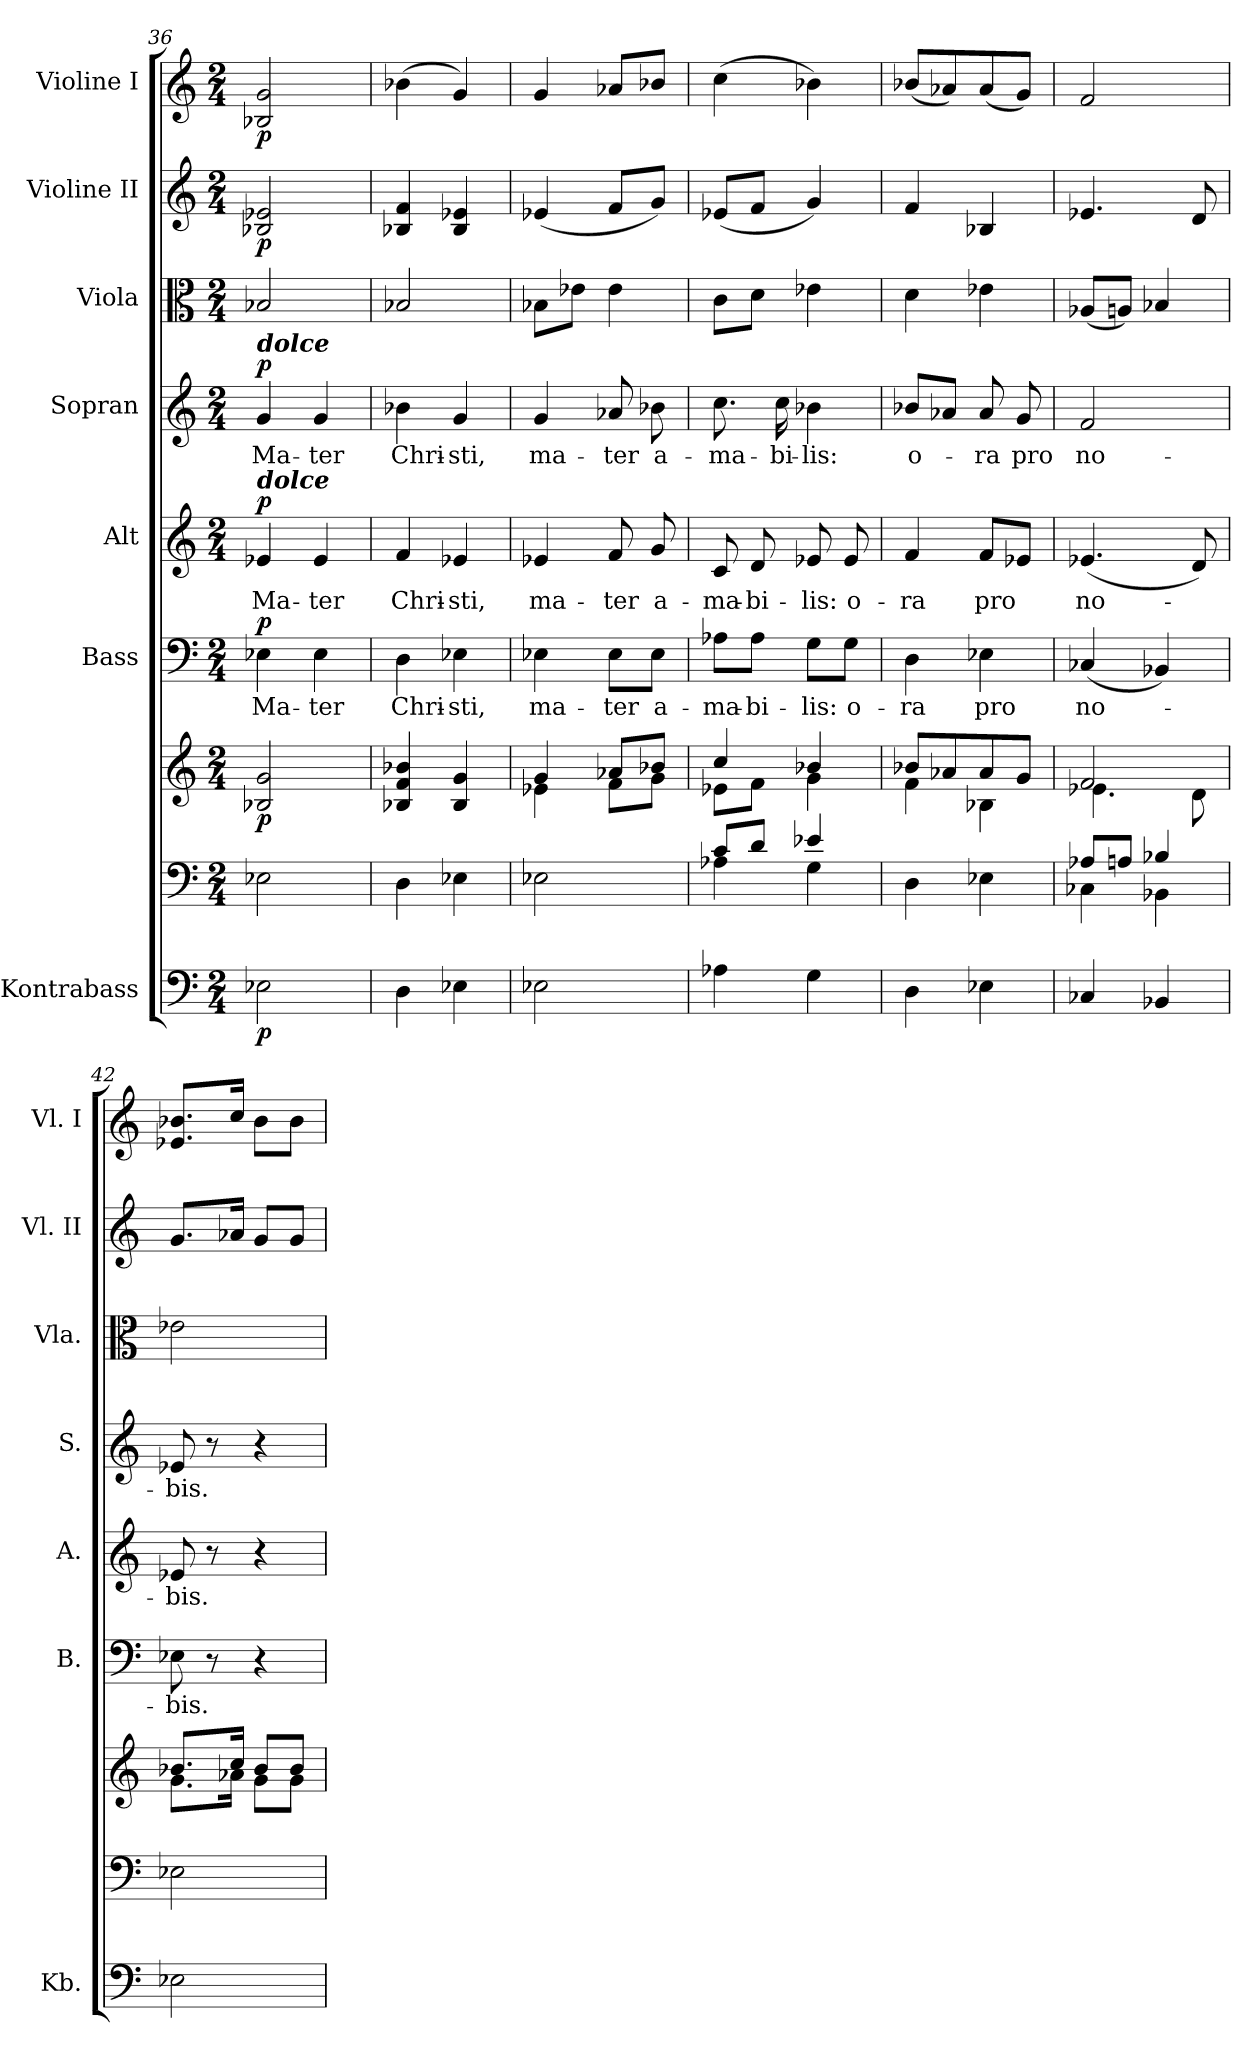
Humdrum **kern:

**kern	**dynam	**kern	**kern	**dynam	**kern	**text	**dynam	**kern	**text	**dynam	**kern	**text	**dynam	**kern	**kern	**dynam	**kern	**dynam
*part8	*part8	*part7	*part7	*part7	*part6	*part6	*part6	*part5	*part5	*part5	*part4	*part4	*part4	*part3	*part2	*part2	*part1	*part1
*staff9	*staff9	*staff8	*staff7	*staff7/8	*staff6	*staff6	*staff6	*staff5	*staff5	*staff5	*staff4	*staff4	*staff4	*staff3	*staff2	*staff2	*staff1	*staff1
*I"Kontrabass	*	*	*	*	*I"Bass	*	*	*I"Alt	*	*	*I"Sopran	*	*	*I"Viola	*I"Violine II	*	*I"Violine I	*
*I'Kb.	*	*	*	*	*I'B.	*	*	*I'A.	*	*	*I'S.	*	*	*I'Vla.	*I'Vl. II	*	*I'Vl. I	*
*clefF4	*	*clefF4	*clefG2	*	*clefF4	*	*	*clefG2	*	*	*clefG2	*	*	*clefC3	*clefG2	*	*clefG2	*
*ITrd7c12	*	*	*	*	*	*	*	*	*	*	*	*	*	*	*	*	*	*
*k[]	*	*k[]	*k[]	*	*k[]	*	*	*k[]	*	*	*k[]	*	*	*k[]	*k[]	*	*k[]	*
*C:	*	*C:	*C:	*	*C:	*	*	*C:	*	*	*C:	*	*	*C:	*C:	*	*C:	*
*M2/4	*	*M2/4	*M2/4	*	*M2/4	*	*	*M2/4	*	*	*M2/4	*	*	*M2/4	*M2/4	*	*M2/4	*
=36	=36	=36	=36	=36	=36	=36	=36	=36	=36	=36	=36	=36	=36	=36	=36	=36	=36	=36
!	!	!	!	!	!	!	!	!	!	!	!LO:TX:a:Bi:t=dolce	!	!	!	!	!	!	!
!	!	!	!	!	!	!	!	!LO:TX:a:Bi:t=dolce	!	!	!	!	!	!	!	!	!	!
!	!LO:DY:b	!	!	!LO:DY:b	!	!LO:LY:b	!LO:DY:a	!	!LO:LY:b	!LO:DY:a	!	!LO:LY:b	!LO:DY:a	!	!	!LO:DY:b	!	!LO:DY:b
2EE-X\	p	2E-X\	2B-X/ 2g/	p	4E-X\	Ma-	p	4e-X/	Ma-	p	4g/	Ma-	p	2B-X/	2B-X/ 2e-X/	p	2B-X/ 2g/	p
!	!	!	!	!	!	!LO:LY:b	!	!	!LO:LY:b	!	!	!LO:LY:b	!	!	!	!	!	!
.	.	.	.	.	4E-\	-ter	.	4e-/	-ter	.	4g/	-ter	.	.	.	.	.	.
=37	=37	=37	=37	=37	=37	=37	=37	=37	=37	=37	=37	=37	=37	=37	=37	=37	=37	=37
!	!	!	!	!	!	!LO:LY:b	!	!	!LO:LY:b	!	!	!LO:LY:b	!	!	!	!	!	!
4DD\	.	4D\	4B-X/ 4f/ 4b-X/	.	4D\	Chri-	.	4f/	Chri-	.	4b-X\	Chri-	.	2B-X/	4B-X/ 4f/	.	(>4b-X\	.
!	!	!	!	!	!	!LO:LY:b	!	!	!LO:LY:b	!	!	!LO:LY:b	!	!	!	!	!	!
4EE-X\	.	4E-X\	4B-/ 4g/	.	4E-X\	-sti,	.	4e-X/	-sti,	.	4g/	-sti,	.	.	4B-/ 4e-X/	.	4g/)	.
=38	=38	=38	=38	=38	=38	=38	=38	=38	=38	=38	=38	=38	=38	=38	=38	=38	=38	=38
*	*	*	*^	*	*	*	*	*	*	*	*	*	*	*	*	*	*	*
!	!	!	!	!	!	!	!LO:LY:b	!	!	!LO:LY:b	!	!	!LO:LY:b	!	!	!	!	!	!
2EE-X\	.	2E-X\	4g/	4e-X\	.	4E-X\	ma-	.	4e-X/	ma-	.	4g/	ma-	.	8B-X\L	(<4e-X/	.	4g/	.
.	.	.	.	.	.	.	.	.	.	.	.	.	.	.	8e-X\J	.	.	.	.
!	!	!	!	!	!	!	!LO:LY:b	!	!	!LO:LY:b	!	!	!LO:LY:b	!	!	!	!	!	!
.	.	.	8a-X/L	8f\L	.	8E-\L	-ter	.	8f/	-ter	.	8a-X/	-ter	.	4e-\	8f/L	.	8a-X/L	.
!	!	!	!	!	!	!	!LO:LY:b	!	!	!LO:LY:b	!	!	!LO:LY:b	!	!	!	!	!	!
.	.	.	8b-X/J	8g\J	.	8E-\J	a-	.	8g/	a-	.	8b-X\	a-	.	.	8g/J)	.	8b-X/J	.
=39	=39	=39	=39	=39	=39	=39	=39	=39	=39	=39	=39	=39	=39	=39	=39	=39	=39	=39	=39
*	*	*^	*	*	*	*	*	*	*	*	*	*	*	*	*	*	*	*	*
!	!	!	!	!	!	!	!	!LO:LY:b	!	!	!LO:LY:b	!	!	!LO:LY:b	!	!	!	!	!	!
4AA-X\	.	8c/L	4A-X\	4cc/	8e-X\L	.	8A-X\L	-ma-	.	8c/	-ma-	.	8.cc\	-ma-	.	8c\L	(<8e-X/L	.	(>4cc\	.
!	!	!	!	!	!	!	!	!LO:LY:b	!	!	!LO:LY:b	!	!	!	!	!	!	!	!	!
.	.	8d/J	.	.	8f\J	.	8A-\J	-bi-	.	8d/	-bi-	.	.	.	.	8d\J	8f/J	.	.	.
!	!	!	!	!	!	!	!	!	!	!	!	!	!	!LO:LY:b	!	!	!	!	!	!
.	.	.	.	.	.	.	.	.	.	.	.	.	16cc\	-bi-	.	.	.	.	.	.
!	!	!	!	!	!	!	!	!LO:LY:b	!	!	!LO:LY:b	!	!	!LO:LY:b	!	!	!	!	!	!
4GG\	.	4e-X/	4G\	4b-X/	4g\	.	8G\L	-lis:	.	8e-X/	-lis:	.	4b-X\	-lis:	.	4e-X\	4g/)	.	4b-X\)	.
!	!	!	!	!	!	!	!	!LO:LY:b	!	!	!LO:LY:b	!	!	!	!	!	!	!	!	!
.	.	.	.	.	.	.	8G\J	o-	.	8e-/	o-	.	.	.	.	.	.	.	.	.
*	*	*v	*v	*	*	*	*	*	*	*	*	*	*	*	*	*	*	*	*	*
=40	=40	=40	=40	=40	=40	=40	=40	=40	=40	=40	=40	=40	=40	=40	=40	=40	=40	=40	=40
!	!	!	!	!	!	!	!LO:LY:b	!	!	!LO:LY:b	!	!	!LO:LY:b	!	!	!	!	!	!
4DD\	.	4D\	8b-X/L	4f\	.	4D\	-ra	.	4f/	-ra	.	8b-X/L	o-	.	4d\	4f/	.	(<8b-X/L	.
.	.	.	8a-X/	.	.	.	.	.	.	.	.	8a-X/J	.	.	.	.	.	8a-X/)	.
!	!	!	!	!	!	!	!LO:LY:b	!	!	!LO:LY:b	!	!	!LO:LY:b	!	!	!	!	!	!
4EE-X\	.	4E-X\	8a-/	4B-X\	.	4E-X\	pro	.	8f/L	pro	.	8a-/	-ra	.	4e-X\	4B-X/	.	(<8a-/	.
!	!	!	!	!	!	!	!	!	!	!	!	!	!LO:LY:b	!	!	!	!	!	!
.	.	.	8g/J	.	.	.	.	.	8e-X/J	.	.	8g/	pro	.	.	.	.	8g/J)	.
!!LO:PB:g=z
=41	=41	=41	=41	=41	=41	=41	=41	=41	=41	=41	=41	=41	=41	=41	=41	=41	=41	=41	=41
*	*	*^	*	*	*	*	*	*	*	*	*	*	*	*	*	*	*	*	*
!	!	!	!	!	!	!	!	!LO:LY:b	!	!	!LO:LY:b	!	!	!LO:LY:b	!	!	!	!	!	!
4CC-X/	.	8A-X/L	4C-X\	2f/	4.e-X\	.	(<4C-X/	no-	.	(<4.e-X/	no-	.	2f/	no-	.	(<8A-X/L	4.e-X/	.	2f/	.
.	.	8An/J	.	.	.	.	.	.	.	.	.	.	.	.	.	8An/J)	.	.	.	.
4BBB-X/	.	4B-X/	4BB-X\	.	.	.	4BB-X/)	.	.	.	.	.	.	.	.	4B-X/	.	.	.	.
.	.	.	.	.	8d\	.	.	.	.	8d/)	.	.	.	.	.	.	8d/	.	.	.
*	*	*v	*v	*	*	*	*	*	*	*	*	*	*	*	*	*	*	*	*	*
=42	=42	=42	=42	=42	=42	=42	=42	=42	=42	=42	=42	=42	=42	=42	=42	=42	=42	=42	=42
!	!	!	!	!	!	!	!LO:LY:b	!	!	!LO:LY:b	!	!	!LO:LY:b	!	!	!	!	!	!
2EE-X\	.	2E-X\	8.b-X/L	8.g\L	.	8E-X\	-bis.	.	8e-X/	-bis.	.	8e-X/	-bis.	.	2e-X\	8.g/L	.	8.e-X/ 8.b-X/L	.
.	.	.	.	.	.	8r	.	.	8r	.	.	8r	.	.	.	.	.	.	.
.	.	.	16cc/Jk	16a-X\Jk	.	.	.	.	.	.	.	.	.	.	.	16a-X/Jk	.	16cc/Jk	.
.	.	.	8b-/L	8g\L	.	4r	.	.	4r	.	.	4r	.	.	.	8g/L	.	8b-\L	.
.	.	.	8b-/J	8g\J	.	.	.	.	.	.	.	.	.	.	.	8g/J	.	8b-\J	.
*	*	*	*v	*v	*	*	*	*	*	*	*	*	*	*	*	*	*	*	*
=	=	=	=	=	=	=	=	=	=	=	=	=	=	=	=	=	=	=
*-	*-	*-	*-	*-	*-	*-	*-	*-	*-	*-	*-	*-	*-	*-	*-	*-	*-	*-
